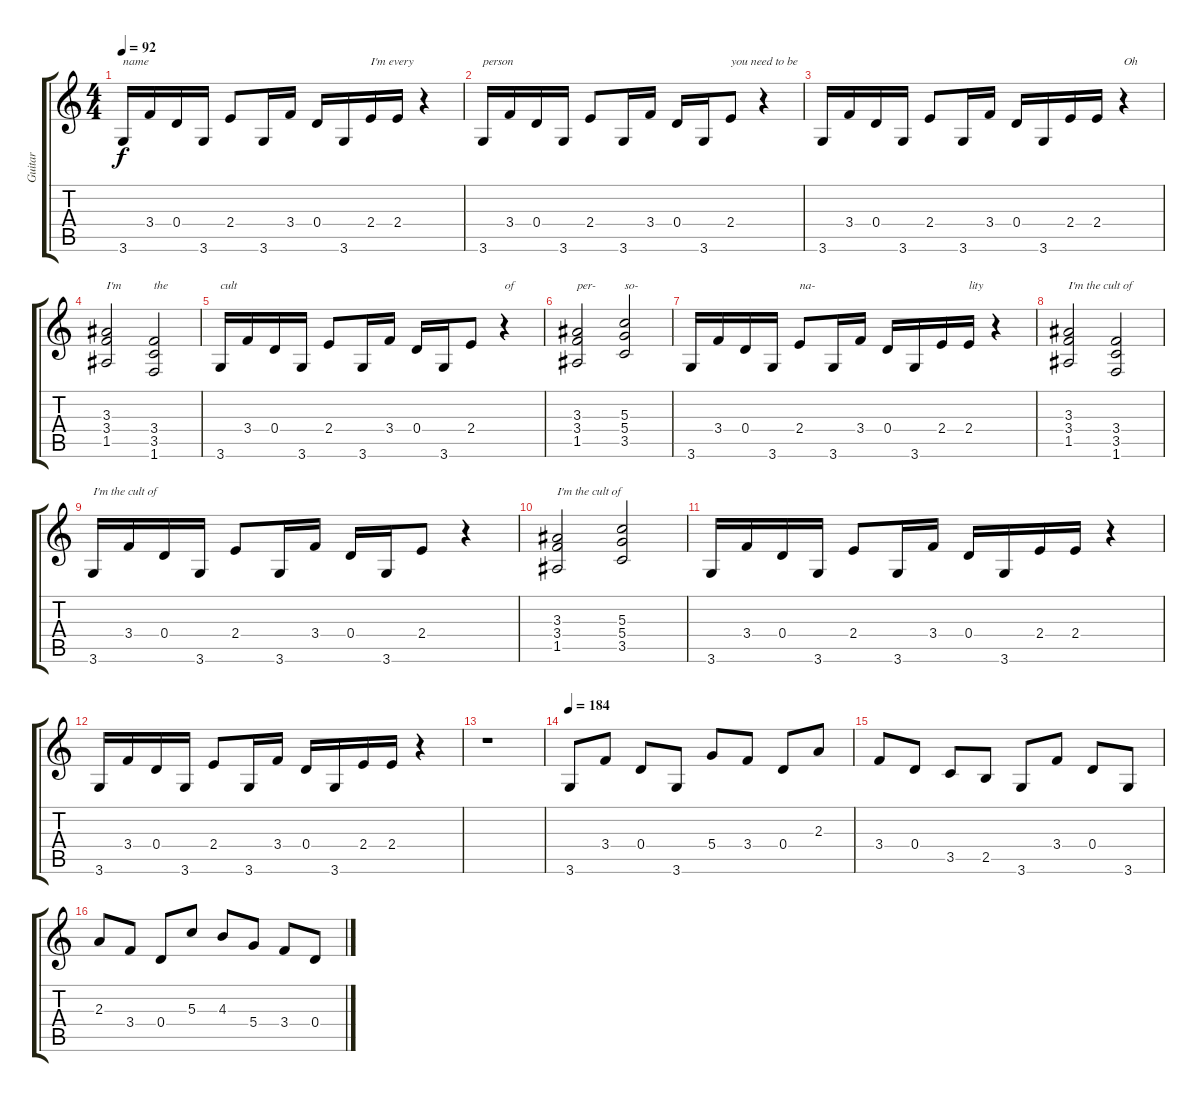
\track ("Guitar" "Guitar") {instrument distortionguitar}
\staff {score tabs}
\tuning (E4 B3 G3 D3 A2 E2) {hide}
\ts (4 4)
\tempo 92
\clef g2
\ks c
3.6.16{txt "name" dy f} 3.4.16 0.4.16 3.6.16 2.4.8 3.6.16 3.4.16 0.4.16 3.6.16 2.4.16{txt "I'm every"} 2.4.16 r.4 |
3.6.16{txt "person"} 3.4.16 0.4.16 3.6.16 2.4.8 3.6.16 3.4.16 0.4.16 3.6.16 2.4.8{txt "you need to be"} r.4 |
3.6.16 3.4.16 0.4.16 3.6.16 2.4.8 3.6.16 3.4.16 0.4.16 3.6.16 2.4.16 2.4.16 r.4{txt "Oh"} |
(3.3 3.4 1.5).2{txt "I'm"} (3.4 3.5 1.6).2{txt "the"} |
3.6.16{txt "cult"} 3.4.16 0.4.16 3.6.16 2.4.8 3.6.16 3.4.16 0.4.16 3.6.16 2.4.8 r.4{txt "of"} |
(3.3 3.4 1.5).2{txt "per-"} (5.3 5.4 3.5).2{txt "so-"} |
3.6.16 3.4.16 0.4.16 3.6.16 2.4.8{txt "na-"} 3.6.16 3.4.16 0.4.16 3.6.16 2.4.16 2.4.16{txt "lity"} r.4 |
(3.3 3.4 1.5).2{txt "I'm the cult of"} (3.4 3.5 1.6).2 |
3.6.16{txt "I'm the cult of "} 3.4.16 0.4.16 3.6.16 2.4.8 3.6.16 3.4.16 0.4.16 3.6.16 2.4.8 r.4 |
(3.3 3.4 1.5).2{txt "I'm the cult of"} (5.3 5.4 3.5).2 |
3.6.16 3.4.16 0.4.16 3.6.16 2.4.8 3.6.16 3.4.16 0.4.16 3.6.16 2.4.16 2.4.16 r.4 |
3.6.16 3.4.16 0.4.16 3.6.16 2.4.8 3.6.16 3.4.16 0.4.16 3.6.16 2.4.16 2.4.16 r.4 |
r.1 |
\tempo 184
3.6.8 3.4.8 0.4.8 3.6.8 5.4.8 3.4.8 0.4.8 2.3.8 |
3.4.8 0.4.8 3.5.8 2.5.8 3.6.8 3.4.8 0.4.8 3.6.8 |
2.3.8 3.4.8 0.4.8 5.3.8 4.3.8 5.4.8 3.4.8 0.4.8
